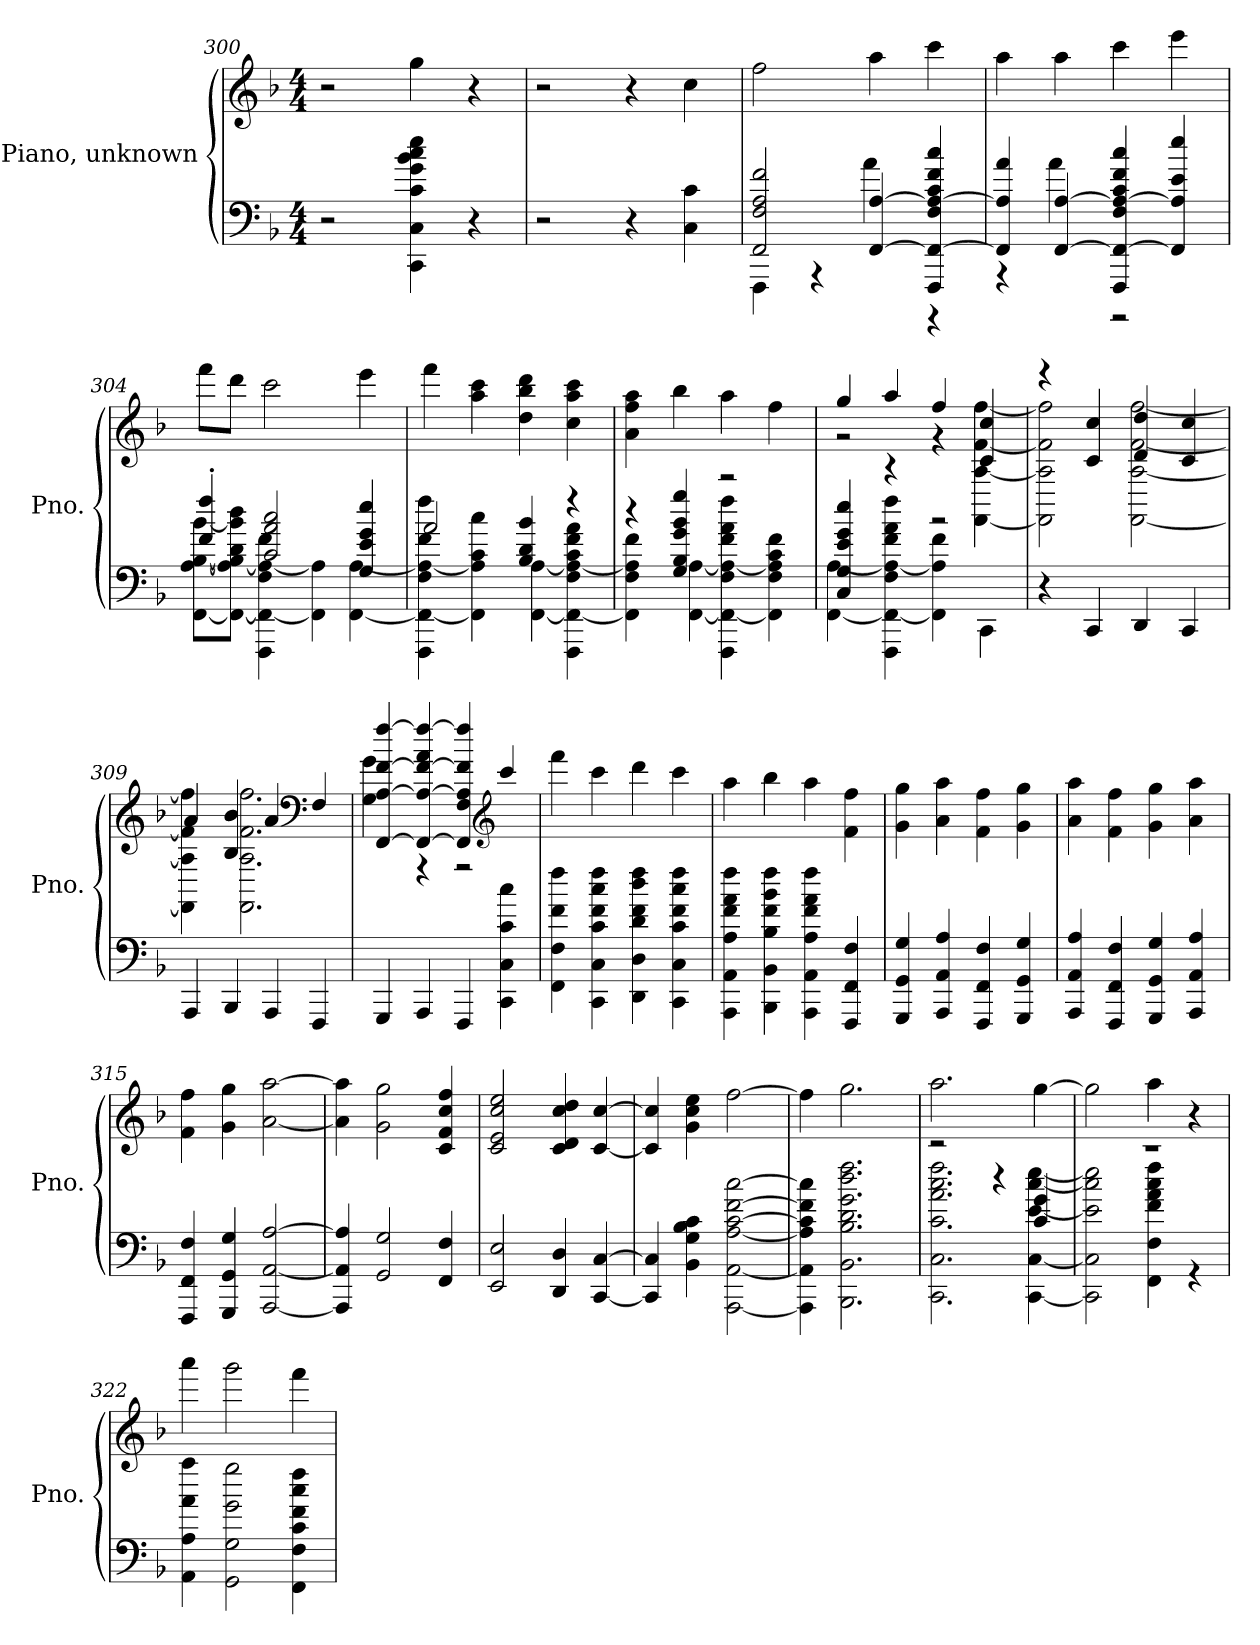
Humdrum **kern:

**kern	**kern
*part1	*part1
*staff2	*staff1
*I"Piano, unknown	*
*I'Pno.	*
*clefF4	*clefG2
*k[b-]	*k[b-]
*M4/4	*M4/4
=300	=300
2r	2r
4CC\ 4C\ 4c\ 4g\ 4b-\ 4cc\ 4ee\	4gg\
4r	4r
=301	=301
2r	2r
4r	4r
4C\ 4c\	4cc\
=302	=302
*^	*
2FF/ 2F/ 2A/ 2f/	4FFF\	2ff\
.	4r	.
[4FF/ [4A/	4a\	4aa\
4FFF/ 4FF/_ 4F/ 4A/_ 4c/ 4f/ 4cc/	4r	4ccc\
!!LO:LB:g=z
=303	=303	=303
4FF/] 4A/] 4a/	4r	4aa\
[4FF/ [4A/	4a\	4aa\
4FFF/ 4FF/_ 4F/ 4A/_ 4c/ 4f/ 4cc/	2r	4ccc\
4FF/] 4A/] 4e/ 4ee/	.	4eee\
=304	=304	=304
4f/' 4ff/'	[8FF\ [8A\ [8B-\ [8b-\L	8fff\L
.	8FF\_ 8A\_ 8B-\] 8d\ 8b-\] 8dd\J	8ddd\J
2c/ 2a/ 2cc/	4FFF\ 4FF\_ 4F\ 4A\_ 4f\	2ccc\
.	4FF\] 4A\]	.
4G/ 4e/ 4g/ 4ee/	[4FF\ [4A\	4eee\
=305	=305	=305
2a/	4FFF\ 4FF\_ 4F\ 4A\_ 4f\ 4ff\	4fff\
.	4FF\] 4A\] 4c\ 4cc\	4aa\ 4ccc\
4B-/ 4d/ 4b-/	[4FF\ [4A\	4dd\ 4bb-\ 4ddd\
4r	4FFF\ 4FF\_ 4F\ 4A\_ 4c\ 4f\ 4a\	4cc\ 4aa\ 4ccc\
=306	=306	=306
4r	4FF\] 4F\ 4A\] 4f\	4a\ 4ff\ 4aa\
4G/ 4B-/ 4g/ 4b-/ 4gg/	[4FF\ [4A\	4bb-\
2r	4FFF\ 4FF\_ 4F\ 4A\_ 4f\ 4a\ 4ff\	4aa\
.	4FF\] 4F\ 4A\] 4c\ 4f\	4ff\
=307	=307	=307
*	*	*^
4C/ 4G/ 4e/ 4g/ 4ee/	[4FF\ [4A\	4gg/	2r
4r	4FFF\ 4FF\_ 4F\ 4A\_ 4f\ 4a\ 4ff\	4aa/	.
2r	4FF\] 4A\] 4f\	4ff/	4r
.	4CC\	4c/ 4cc/	[4FF\ [4A\ [4f\ [4ff\
*v	*v	*	*
!!LO:PB:g=z	!!
=308	=308	=308
4r	4r	2FF\] 2A\] 2f\] 2ff\]
4CC/	4c/ 4cc/	.
4DD/	4d/ 4dd/	[2FF\ [2A\ [2f\ [2ff\
4CC/	4c/ 4cc/	.
=309	=309	=309
4AAA/	4a/	4FF\] 4A\] 4f\] 4ff\]
4BBB-/	4B-/ 4b-/	2.FF\ 2.A\ 2.f\ 2.ff\
4AAA/	4a/	.
*	*clefF4	*
4FFF/	4F/	.
=310	=310	=310
4GGG/	[4FF/ [4A/ [4f/ [4ff/	4G\ 4g\
4AAA/	4FF/_ 4A/_ 4f/_ 4a/ 4ff/_	4r
4FFF/	4FF/] 4F/ 4A/] 4f/] 4ff/]	2r
*	*clefG2	*
4CC\ 4C\ 4c\ 4cc\	4ccc/	.
*	*v	*v
=311	=311
4FF\ 4F\ 4f\ 4ff\	4fff\
4CC\ 4C\ 4c\ 4f\ 4cc\ 4ff\	4ccc\
4DD\ 4D\ 4d\ 4f\ 4dd\ 4ff\	4ddd\
4CC\ 4C\ 4c\ 4f\ 4cc\ 4ff\	4ccc\
=312	=312
4AAA\ 4AA\ 4A\ 4f\ 4a\ 4ff\	4aa\
4BBB-\ 4BB-\ 4B-\ 4f\ 4b-\ 4ff\	4bb-\
4AAA\ 4AA\ 4A\ 4f\ 4a\ 4ff\	4aa\
4FFF/ 4FF/ 4F/	4f\ 4ff\
=313	=313
4GGG/ 4GG/ 4G/	4g\ 4gg\
4AAA/ 4AA/ 4A/	4a\ 4aa\
4FFF/ 4FF/ 4F/	4f\ 4ff\
4GGG/ 4GG/ 4G/	4g\ 4gg\
!!LO:LB:g=z
=314	=314
4AAA/ 4AA/ 4A/	4a\ 4aa\
4FFF/ 4FF/ 4F/	4f\ 4ff\
4GGG/ 4GG/ 4G/	4g\ 4gg\
4AAA/ 4AA/ 4A/	4a\ 4aa\
=315	=315
4FFF/ 4FF/ 4F/	4f\ 4ff\
4GGG/ 4GG/ 4G/	4g\ 4gg\
[2AAA/ [2AA/ [2A/	[2a\ [2aa\
=316	=316
4AAA/] 4AA/] 4A/]	4a\] 4aa\]
2GG/ 2G/	2g\ 2gg\
4FF/ 4F/	4c/ 4f/ 4cc/ 4ff/
=317	=317
2EE/ 2E/	2c/ 2e/ 2cc/ 2ee/
4DD/ 4D/	4c/ 4d/ 4cc/ 4dd/
[4CC/ [4C/	[4c/ [4cc/
=318	=318
4CC/] 4C/]	4c/] 4cc/]
4BB-\ 4G\ 4B-\ 4c\	4g\ 4cc\ 4ee\
[2AAA\ [2AA\ [2A\ [2c\ [2f\ [2cc\	[2ff\
=319	=319
4AAA\] 4AA\] 4A\] 4c\] 4f\] 4cc\]	4ff\]
2.BBB-\ 2.BB-\ 2.B-\ 2.d\ 2.g\ 2.dd\ 2.ff\	2.gg\
=320	=320
*^	*
2r	2.CC\ 2.C\ 2.c\ 2.a\ 2.cc\ 2.ff\	2.aa\
4r	.	.
4c/ 4g/	[4CC\ [4C\ [4e\ [4cc\ [4ee\	[4gg\
=321	=321	=321
1r	2CC\] 2C\] 2e\] 2cc\] 2ee\]	2gg\]
.	4FF\ 4F\ 4f\ 4a\ 4cc\ 4ff\	4aa\
.	4r	4r
*v	*v	*
!!LO:LB:g=z
=322	=322
4AA\ 4A\ 4a\ 4aa\	4aaa\
2GG\ 2G\ 2g\ 2gg\	2ggg\
4FF\ 4F\ 4c\ 4f\ 4cc\ 4ff\	4fff\
=	=
*-	*-
